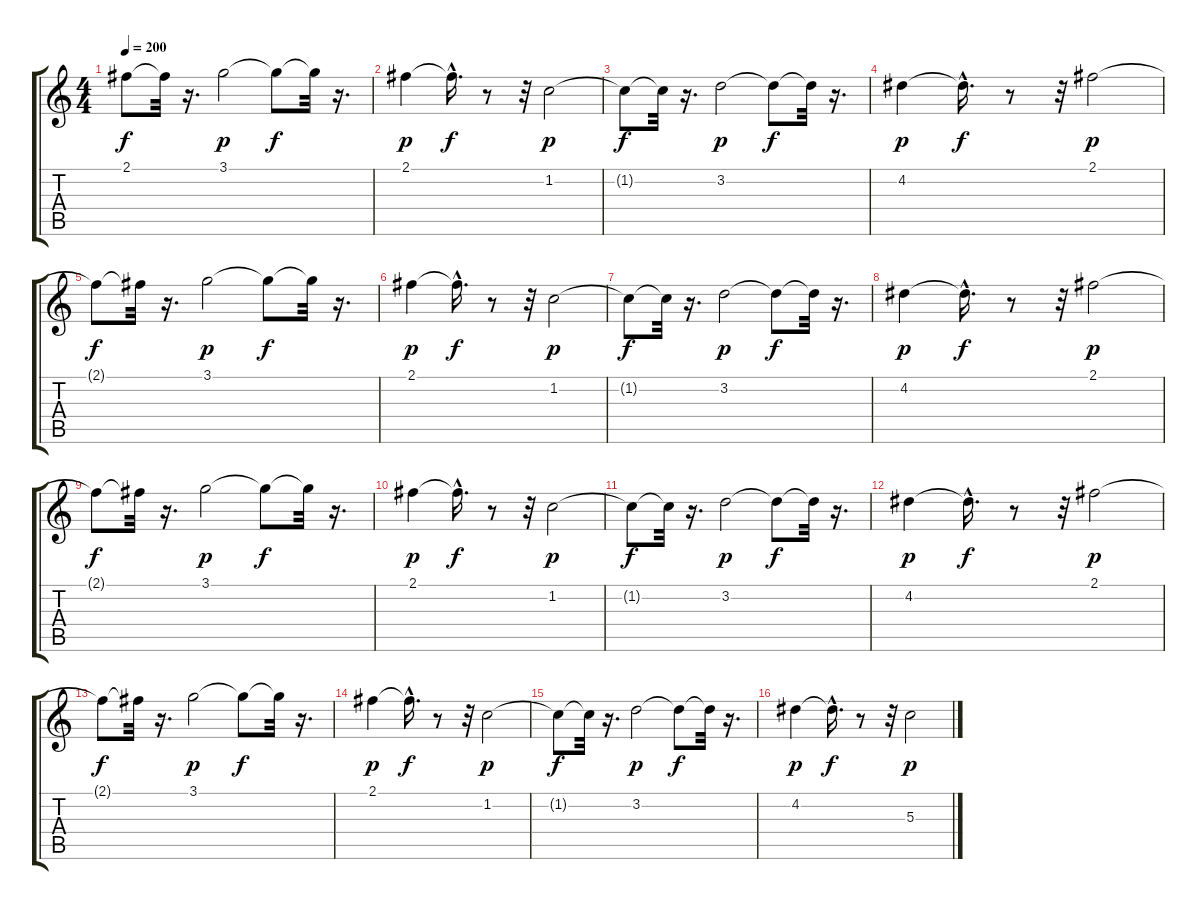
\track "" {instrument distortionguitar}
\staff {score tabs}
\tuning (E4 B3 G3 D3 A2 E2) {hide}
\ts (4 4)
\tempo 200
\clef g2
\ks c
2.1{t}.8{dy f} 2.1{t}.32 r.16{d} 3.1.2{dy p} 3.1{t}.8{dy f} 3.1{t}.32 r.16{d} |
2.1.4{dy p} 2.1{hac t}.16{d dy f} r.8 r.32 1.2.2{dy p} |
1.2{t}.8{dy f} 1.2{t}.32 r.16{d} 3.2.2{dy p} 3.2{t}.8{dy f} 3.2{t}.32 r.16{d} |
4.2.4{dy p} 4.2{hac t}.16{d dy f} r.8 r.32 2.1.2{dy p} |
2.1{t}.8{dy f} 2.1{t}.32 r.16{d} 3.1.2{dy p} 3.1{t}.8{dy f} 3.1{t}.32 r.16{d} |
2.1.4{dy p} 2.1{hac t}.16{d dy f} r.8 r.32 1.2.2{dy p} |
1.2{t}.8{dy f} 1.2{t}.32 r.16{d} 3.2.2{dy p} 3.2{t}.8{dy f} 3.2{t}.32 r.16{d} |
4.2.4{dy p} 4.2{hac t}.16{d dy f} r.8 r.32 2.1.2{dy p} |
2.1{t}.8{dy f} 2.1{t}.32 r.16{d} 3.1.2{dy p} 3.1{t}.8{dy f} 3.1{t}.32 r.16{d} |
2.1.4{dy p} 2.1{hac t}.16{d dy f} r.8 r.32 1.2.2{dy p} |
1.2{t}.8{dy f} 1.2{t}.32 r.16{d} 3.2.2{dy p} 3.2{t}.8{dy f} 3.2{t}.32 r.16{d} |
4.2.4{dy p} 4.2{hac t}.16{d dy f} r.8 r.32 2.1.2{dy p} |
2.1{t}.8{dy f} 2.1{t}.32 r.16{d} 3.1.2{dy p} 3.1{t}.8{dy f} 3.1{t}.32 r.16{d} |
2.1.4{dy p} 2.1{hac t}.16{d dy f} r.8 r.32 1.2.2{dy p} |
1.2{t}.8{dy f} 1.2{t}.32 r.16{d} 3.2.2{dy p} 3.2{t}.8{dy f} 3.2{t}.32 r.16{d} |
4.2.4{dy p} 4.2{hac t}.16{d dy f} r.8 r.32 5.3.2{dy p}
